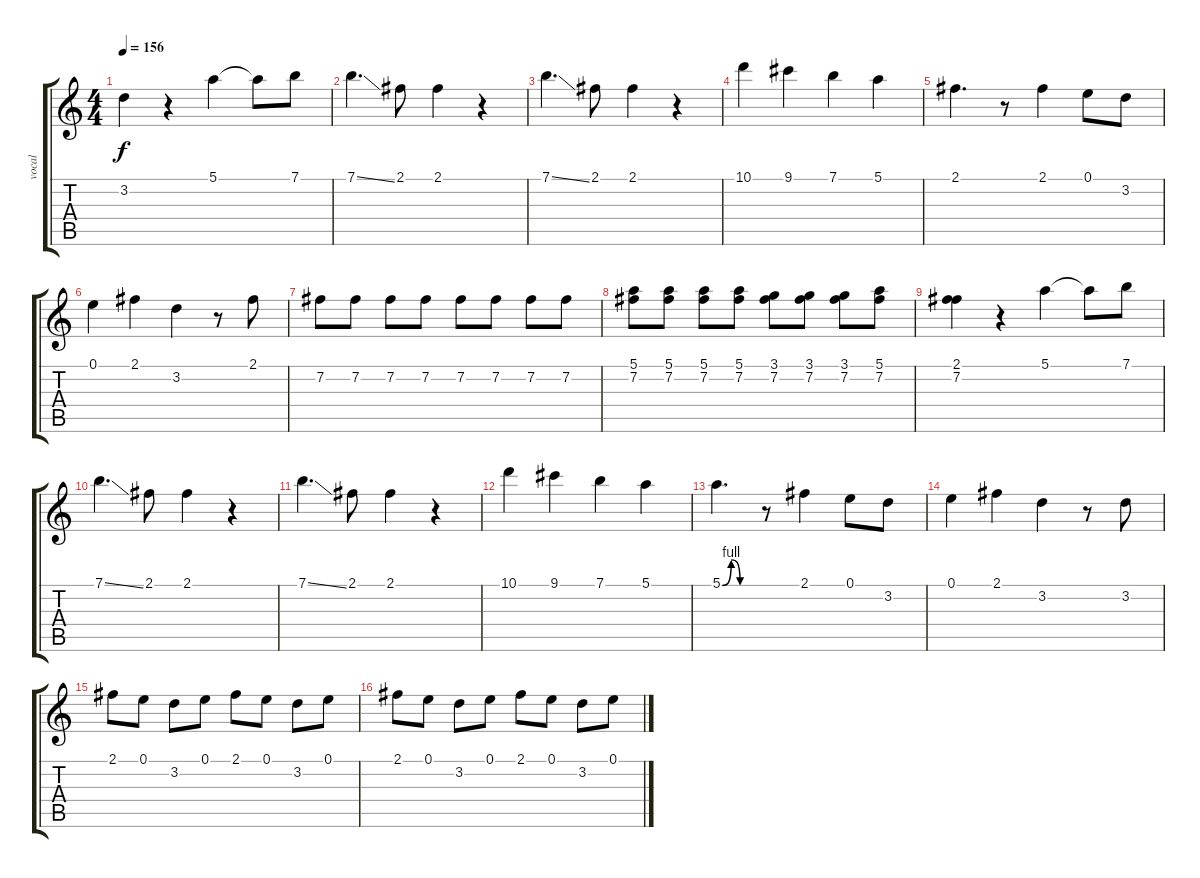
\track ("vocal" "vocal") {instrument acousticguitarsteel}
\staff {score tabs}
\tuning (E4 B3 G3 D3 A2 E2) {hide}
\ts (4 4)
\tempo 156
\clef g2
\ks c
3.2.4{dy f} r.4 5.1.4 5.1{t}.8 7.1.8 |
7.1{ss}.4{d} 2.1.8 2.1.4 r.4 |
7.1{ss}.4{d} 2.1.8 2.1.4 r.4 |
10.1.4 9.1.4 7.1.4 5.1.4 |
2.1.4{d} r.8 2.1.4 0.1.8 3.2.8 |
0.1.4 2.1.4 3.2.4 r.8 2.1.8 |
7.2.8 7.2.8 7.2.8 7.2.8 7.2.8 7.2.8 7.2.8 7.2.8 |
(5.1 7.2).8 (5.1 7.2).8 (5.1 7.2).8 (5.1 7.2).8 (3.1 7.2).8 (3.1 7.2).8 (3.1 7.2).8 (5.1 7.2).8 |
(2.1 7.2).4 r.4 5.1.4 5.1{t}.8 7.1.8 |
7.1{ss}.4{d} 2.1.8 2.1.4 r.4 |
7.1{ss}.4{d} 2.1.8 2.1.4 r.4 |
10.1.4 9.1.4 7.1.4 5.1.4 |
5.1{be (custom 0 0 15 4 30 0 60 0)}.4{d} r.8 2.1.4 0.1.8 3.2.8 |
0.1.4 2.1.4 3.2.4 r.8 3.2.8 |
2.1.8 0.1.8 3.2.8 0.1.8 2.1.8 0.1.8 3.2.8 0.1.8 |
2.1.8 0.1.8 3.2.8 0.1.8 2.1.8 0.1.8 3.2.8 0.1.8
